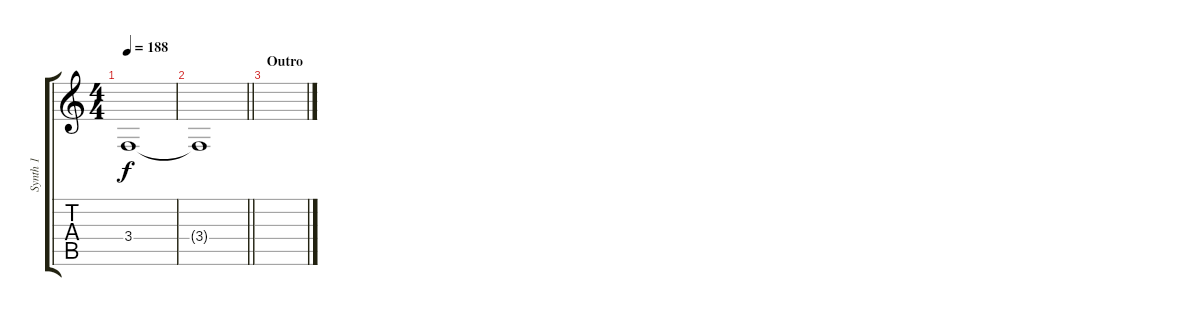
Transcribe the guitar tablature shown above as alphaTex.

\track ("Synth 1" "Synth 1") {instrument synthstrings2}
\staff {score tabs}
\tuning (E4 B3 G3 D3 A2 E2) {hide}
\ts (4 4)
\tempo 188
\clef g2
\ks c
3.4{t}.1{dy f} |
\barLineRight lightlight
3.4{t}.1 |
\section ("" "Outro")
